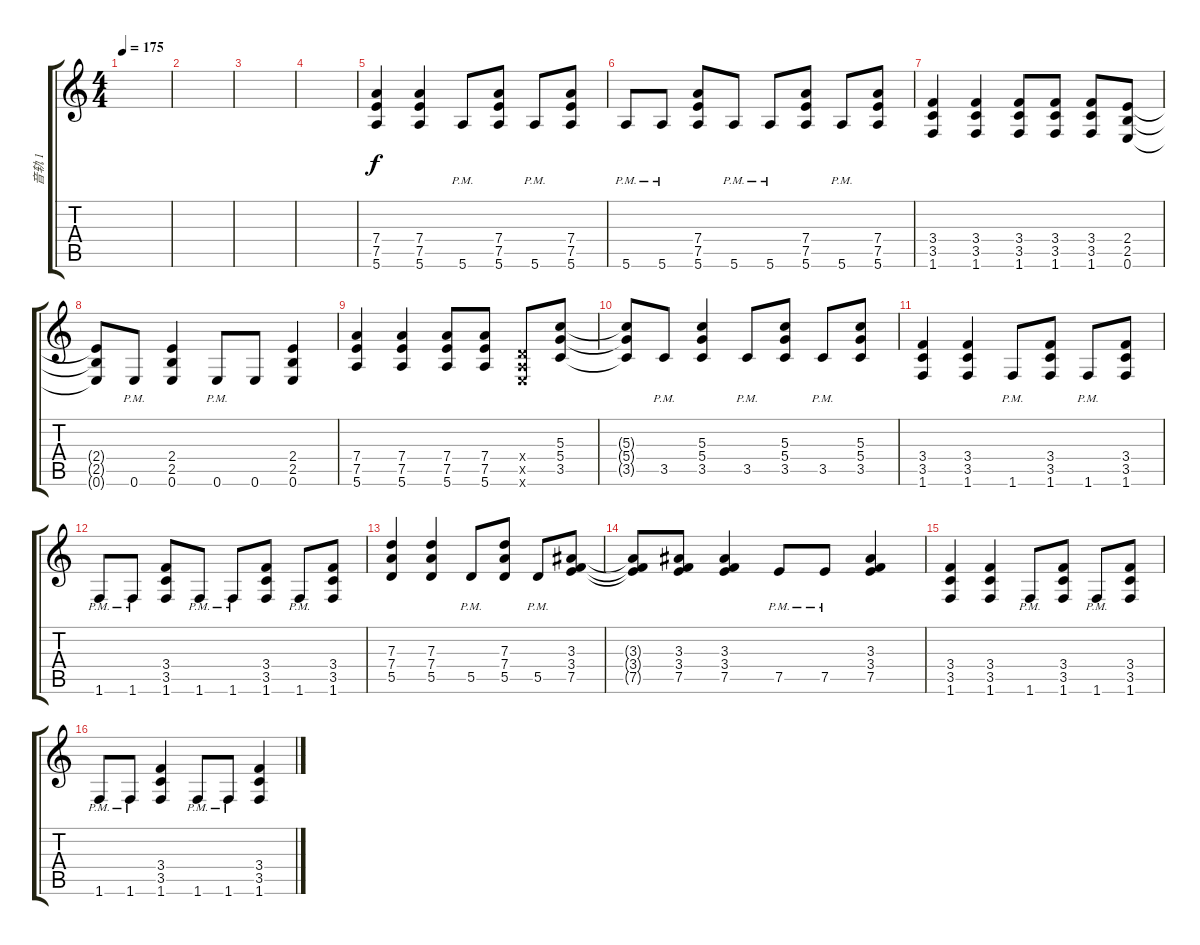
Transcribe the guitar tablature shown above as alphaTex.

\track ("音轨 1" "音轨 1") {instrument distortionguitar}
\staff {score tabs}
\tuning (E4 B3 G3 D3 A2 E2) {hide}
\ts (4 4)
\tempo 175
\clef g2
\ks c
|
|
|
|
(7.4 7.5 5.6).4 (7.4 7.5 5.6).4 5.6{pm}.8 (7.4 7.5 5.6).8 5.6{pm}.8 (7.4 7.5 5.6).8 |
5.6{pm}.8 5.6{pm}.8 (7.4 7.5 5.6).8 5.6{pm}.8 5.6{pm}.8 (7.4 7.5 5.6).8 5.6{pm}.8 (7.4 7.5 5.6).8 |
(3.4 3.5 1.6).4 (3.4 3.5 1.6).4 (3.4 3.5 1.6).8 (3.4 3.5 1.6).8 (3.4 3.5 1.6).8 (2.4 2.5 0.6).8 |
(2.4{t} 2.5{t} 0.6{t}).8 0.6{pm}.8 (2.4 2.5 0.6).4 0.6{pm}.8 0.6.8 (2.4 2.5 0.6).4 |
(7.4 7.5 5.6).4 (7.4 7.5 5.6).4 (7.4 7.5 5.6).8 (7.4 7.5 5.6).8 (0.4{x} 0.5{x} 0.6{x}).8 (5.3 5.4 3.5).8 |
(5.3{t} 5.4{t} 3.5{t}).8 3.5{pm}.8 (5.3 5.4 3.5).4 3.5{pm}.8 (5.3 5.4 3.5).8 3.5{pm}.8 (5.3 5.4 3.5).8 |
(3.4 3.5 1.6).4 (3.4 3.5 1.6).4 1.6{pm}.8 (3.4 3.5 1.6).8 1.6{pm}.8 (3.4 3.5 1.6).8 |
1.6{pm}.8 1.6{pm}.8 (3.4 3.5 1.6).8 1.6{pm}.8 1.6{pm}.8 (3.4 3.5 1.6).8 1.6{pm}.8 (3.4 3.5 1.6).8 |
(7.3 7.4 5.5).4 (7.3 7.4 5.5).4 5.5{pm}.8 (7.3 7.4 5.5).8 5.5{pm}.8 (3.3 3.4 7.5).8 |
(3.3{t} 3.4{t} 7.5{t}).8 (3.3 3.4 7.5).8 (3.3 3.4 7.5).4 7.5{pm}.8 7.5{pm}.8 (3.3 3.4 7.5).4 |
(3.4 3.5 1.6).4 (3.4 3.5 1.6).4 1.6{pm}.8 (3.4 3.5 1.6).8 1.6{pm}.8 (3.4 3.5 1.6).8 |
1.6{pm}.8 1.6{pm}.8 (3.4 3.5 1.6).4 1.6{pm}.8 1.6{pm}.8 (3.4 3.5 1.6).4
